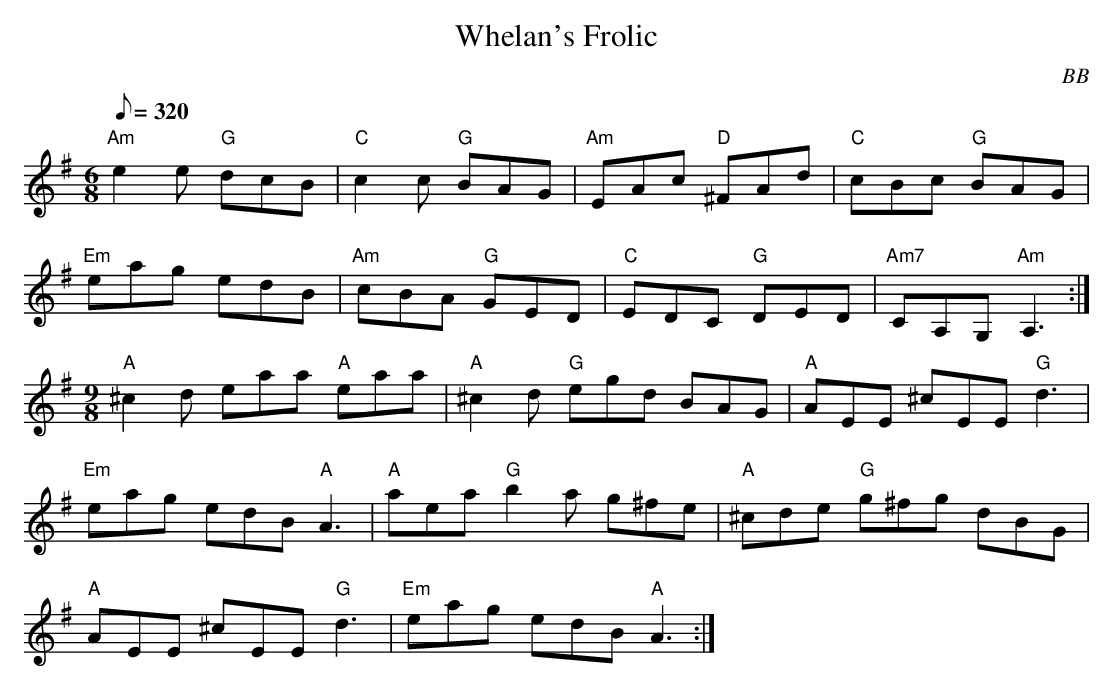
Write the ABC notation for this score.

X:1
T: Whelan's Frolic
C: BB
Q: 1/8=320
M: 6/8
L: 1/8
K: Ador
"Am"e2 e "G"dcB | "C"c2 c "G"BAG | "Am"EAc "D"^FAd | "C"cBc "G"BAG |
"Em"eag edB | "Am"cBA "G"GED | "C"EDC "G"DED | "Am7"CA,G, "Am"A,3 :|
[M:9/8] "A"^c2 d eaa "A"eaa | "A"^c2 d "G"egd BAG | "A"AEE ^cEE "G"d3 |
"Em"eag edB "A"A3 | "A"aea "G"b2 a g^fe | "A"^cde "G"g^fg dBG |
"A"AEE ^cEE "G"d3 |"Em"eag edB "A"A3 :|
